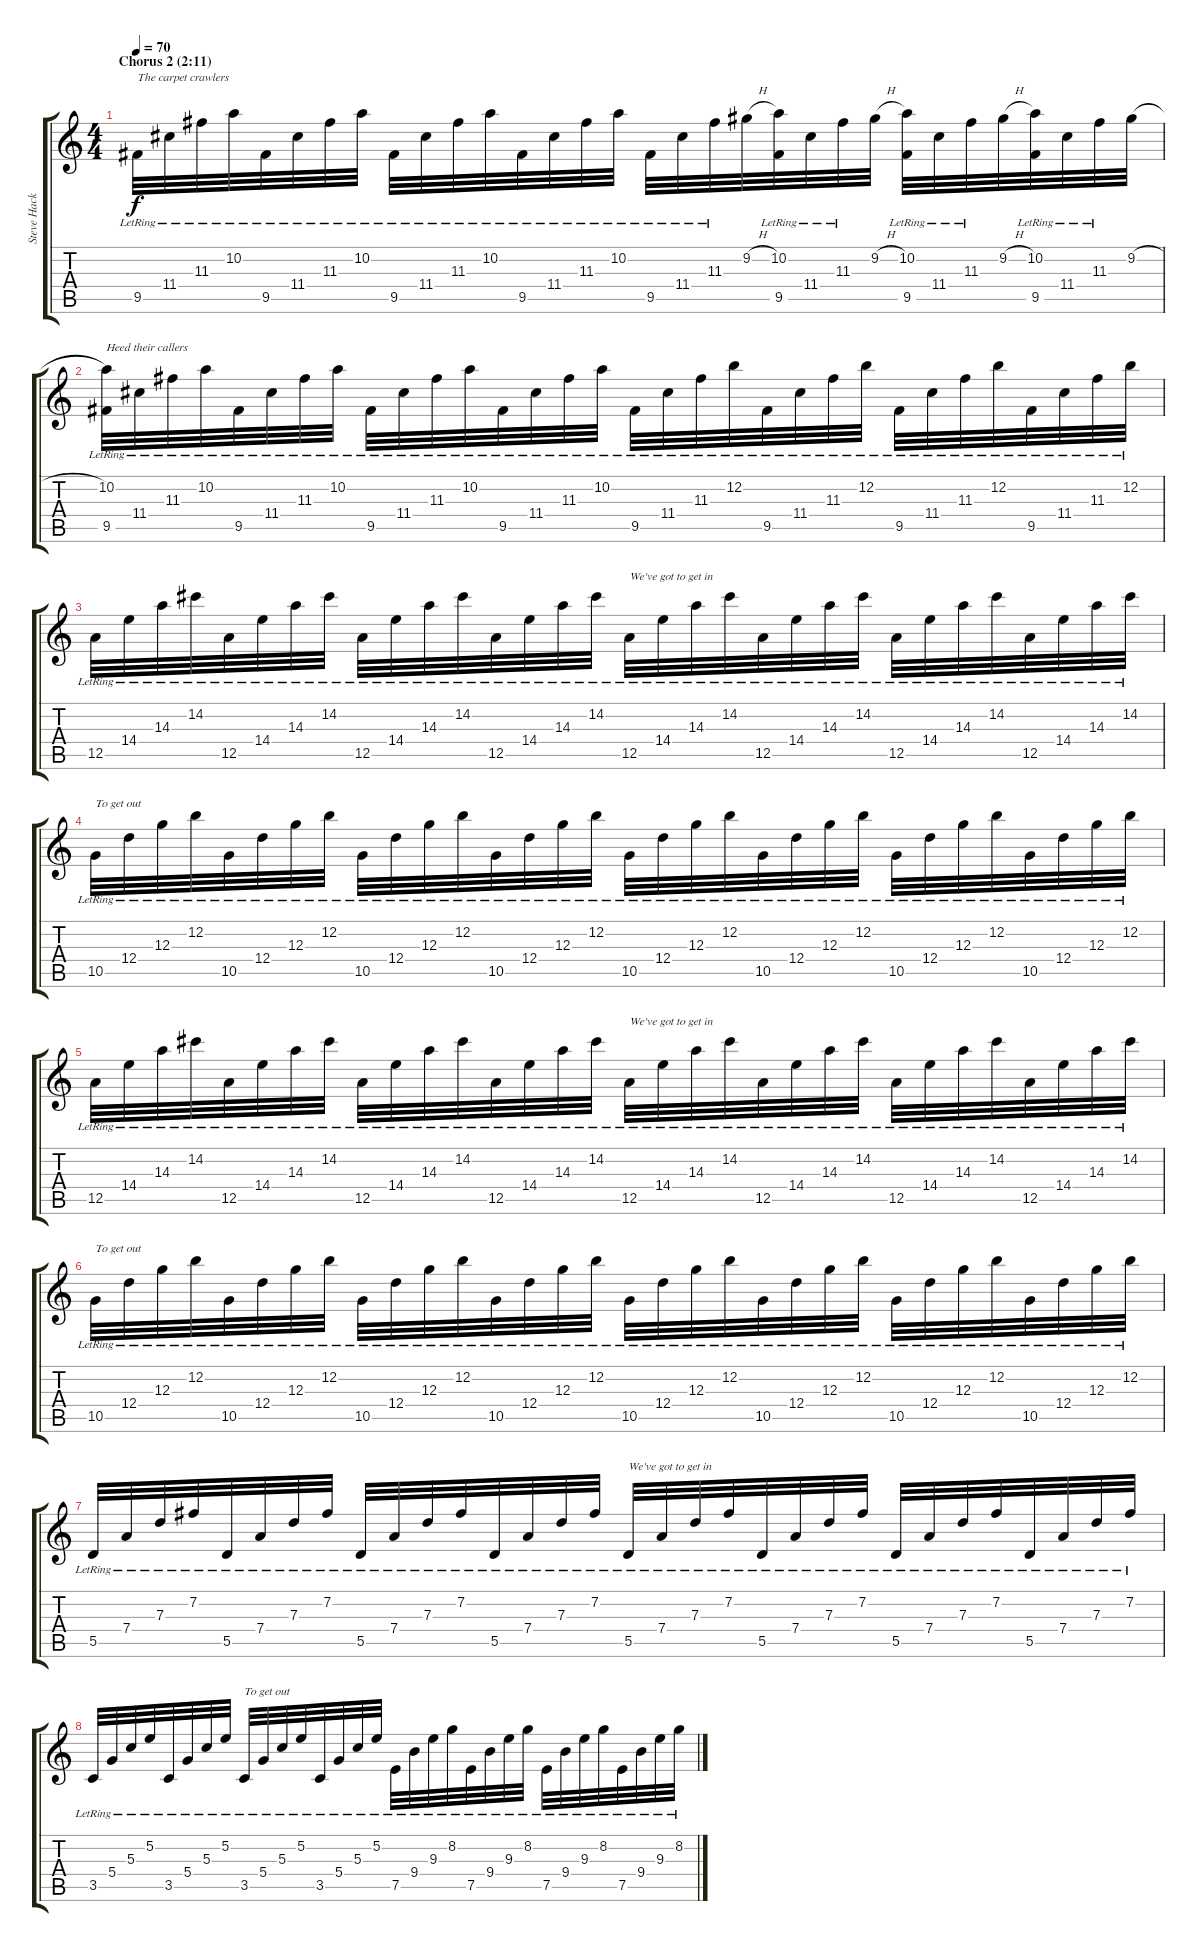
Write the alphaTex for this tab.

\track ("Steve Hackett (rhythm guitar)" "Steve Hack") {instrument electricguitarjazz}
\staff {score tabs}
\tuning (E4 B3 G3 D3 A2 E2) {hide}
\ts (4 4)
\section ("" "Chorus 2 (2:11)")
\tempo 70
\clef g2
\ks c
9.5{lr}.32{txt "The carpet crawlers" dy f} 11.4{lr}.32 11.3{lr}.32 10.2{lr}.32 9.5{lr}.32 11.4{lr}.32 11.3{lr}.32 10.2{lr}.32 9.5{lr}.32 11.4{lr}.32 11.3{lr}.32 10.2{lr}.32 9.5{lr}.32 11.4{lr}.32 11.3{lr}.32 10.2{lr}.32 9.5{lr}.32 11.4{lr}.32 11.3{lr}.32 9.2{h}.32 (10.2{lr} 9.5{lr}).32 11.4{lr}.32 11.3{lr}.32 9.2{h}.32 (10.2{lr} 9.5{lr}).32 11.4{lr}.32 11.3{lr}.32 9.2{h}.32 (10.2{lr} 9.5{lr}).32 11.4{lr}.32 11.3{lr}.32 9.2{h}.32 |
(10.2{lr} 9.5{lr}).32{txt "Heed their callers"} 11.4{lr}.32 11.3{lr}.32 10.2{lr}.32 9.5{lr}.32 11.4{lr}.32 11.3{lr}.32 10.2{lr}.32 9.5{lr}.32 11.4{lr}.32 11.3{lr}.32 10.2{lr}.32 9.5{lr}.32 11.4{lr}.32 11.3{lr}.32 10.2{lr}.32 9.5{lr}.32 11.4{lr}.32 11.3{lr}.32 12.2{lr}.32 9.5{lr}.32 11.4{lr}.32 11.3{lr}.32 12.2{lr}.32 9.5{lr}.32 11.4{lr}.32 11.3{lr}.32 12.2{lr}.32 9.5{lr}.32 11.4{lr}.32 11.3{lr}.32 12.2{lr}.32 |
12.5{lr}.32 14.4{lr}.32 14.3{lr}.32 14.2{lr}.32 12.5{lr}.32 14.4{lr}.32 14.3{lr}.32 14.2{lr}.32 12.5{lr}.32 14.4{lr}.32 14.3{lr}.32 14.2{lr}.32 12.5{lr}.32 14.4{lr}.32 14.3{lr}.32 14.2{lr}.32 12.5{lr}.32{txt "We've got to get in"} 14.4{lr}.32 14.3{lr}.32 14.2{lr}.32 12.5{lr}.32 14.4{lr}.32 14.3{lr}.32 14.2{lr}.32 12.5{lr}.32 14.4{lr}.32 14.3{lr}.32 14.2{lr}.32 12.5{lr}.32 14.4{lr}.32 14.3{lr}.32 14.2{lr}.32 |
10.5{lr}.32{txt "To get out"} 12.4{lr}.32 12.3{lr}.32 12.2{lr}.32 10.5{lr}.32 12.4{lr}.32 12.3{lr}.32 12.2{lr}.32 10.5{lr}.32 12.4{lr}.32 12.3{lr}.32 12.2{lr}.32 10.5{lr}.32 12.4{lr}.32 12.3{lr}.32 12.2{lr}.32 10.5{lr}.32 12.4{lr}.32 12.3{lr}.32 12.2{lr}.32 10.5{lr}.32 12.4{lr}.32 12.3{lr}.32 12.2{lr}.32 10.5{lr}.32 12.4{lr}.32 12.3{lr}.32 12.2{lr}.32 10.5{lr}.32 12.4{lr}.32 12.3{lr}.32 12.2{lr}.32 |
12.5{lr}.32 14.4{lr}.32 14.3{lr}.32 14.2{lr}.32 12.5{lr}.32 14.4{lr}.32 14.3{lr}.32 14.2{lr}.32 12.5{lr}.32 14.4{lr}.32 14.3{lr}.32 14.2{lr}.32 12.5{lr}.32 14.4{lr}.32 14.3{lr}.32 14.2{lr}.32 12.5{lr}.32{txt "We've got to get in"} 14.4{lr}.32 14.3{lr}.32 14.2{lr}.32 12.5{lr}.32 14.4{lr}.32 14.3{lr}.32 14.2{lr}.32 12.5{lr}.32 14.4{lr}.32 14.3{lr}.32 14.2{lr}.32 12.5{lr}.32 14.4{lr}.32 14.3{lr}.32 14.2{lr}.32 |
10.5{lr}.32{txt "To get out"} 12.4{lr}.32 12.3{lr}.32 12.2{lr}.32 10.5{lr}.32 12.4{lr}.32 12.3{lr}.32 12.2{lr}.32 10.5{lr}.32 12.4{lr}.32 12.3{lr}.32 12.2{lr}.32 10.5{lr}.32 12.4{lr}.32 12.3{lr}.32 12.2{lr}.32 10.5{lr}.32 12.4{lr}.32 12.3{lr}.32 12.2{lr}.32 10.5{lr}.32 12.4{lr}.32 12.3{lr}.32 12.2{lr}.32 10.5{lr}.32 12.4{lr}.32 12.3{lr}.32 12.2{lr}.32 10.5{lr}.32 12.4{lr}.32 12.3{lr}.32 12.2{lr}.32 |
5.5{lr}.32 7.4{lr}.32 7.3{lr}.32 7.2{lr}.32 5.5{lr}.32 7.4{lr}.32 7.3{lr}.32 7.2{lr}.32 5.5{lr}.32 7.4{lr}.32 7.3{lr}.32 7.2{lr}.32 5.5{lr}.32 7.4{lr}.32 7.3{lr}.32 7.2{lr}.32 5.5{lr}.32{txt "We've got to get in"} 7.4{lr}.32 7.3{lr}.32 7.2{lr}.32 5.5{lr}.32 7.4{lr}.32 7.3{lr}.32 7.2{lr}.32 5.5{lr}.32 7.4{lr}.32 7.3{lr}.32 7.2{lr}.32 5.5{lr}.32 7.4{lr}.32 7.3{lr}.32 7.2{lr}.32 |
3.5{lr}.32 5.4{lr}.32 5.3{lr}.32 5.2{lr}.32 3.5{lr}.32 5.4{lr}.32 5.3{lr}.32 5.2{lr}.32 3.5{lr}.32{txt "To get out"} 5.4{lr}.32 5.3{lr}.32 5.2{lr}.32 3.5{lr}.32 5.4{lr}.32 5.3{lr}.32 5.2{lr}.32 7.5{lr}.32 9.4{lr}.32 9.3{lr}.32 8.2{lr}.32 7.5{lr}.32 9.4{lr}.32 9.3{lr}.32 8.2{lr}.32 7.5{lr}.32 9.4{lr}.32 9.3{lr}.32 8.2{lr}.32 7.5{lr}.32 9.4{lr}.32 9.3{lr}.32 8.2{lr}.32
